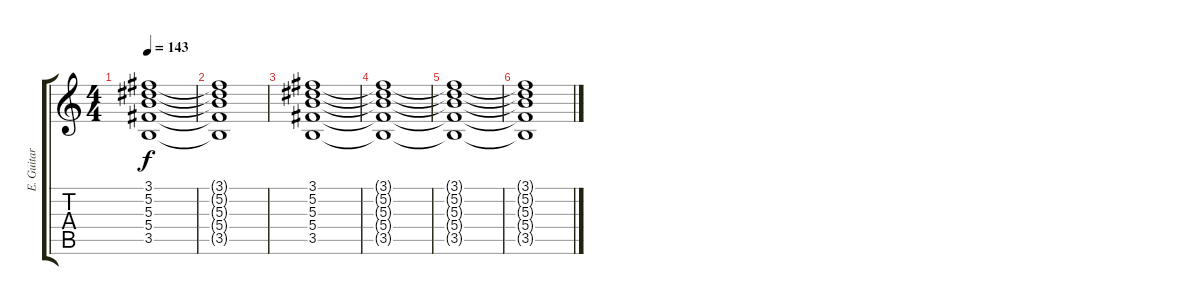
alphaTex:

\track ("E. Guitar II" "E. Guitar ") {instrument distortionguitar}
\staff {score tabs}
\tuning (Eb4 Bb3 Gb3 Db3 Ab2 Eb2) {hide}
\ts (4 4)
\tempo 143
\clef g2
\ks aminor
(3.1{t} 5.2{t} 5.3{t} 5.4{t} 3.5{t}).1{dy f} |
(3.1{t} 5.2{t} 5.3{t} 5.4{t} 3.5{t}).1 |
(3.1 5.2 5.3 5.4 3.5).1{balance 16} |
(3.1{t} 5.2{t} 5.3{t} 5.4{t} 3.5{t}).1 |
(3.1{t} 5.2{t} 5.3{t} 5.4{t} 3.5{t}).1 |
(3.1{t} 5.2{t} 5.3{t} 5.4{t} 3.5{t}).1
